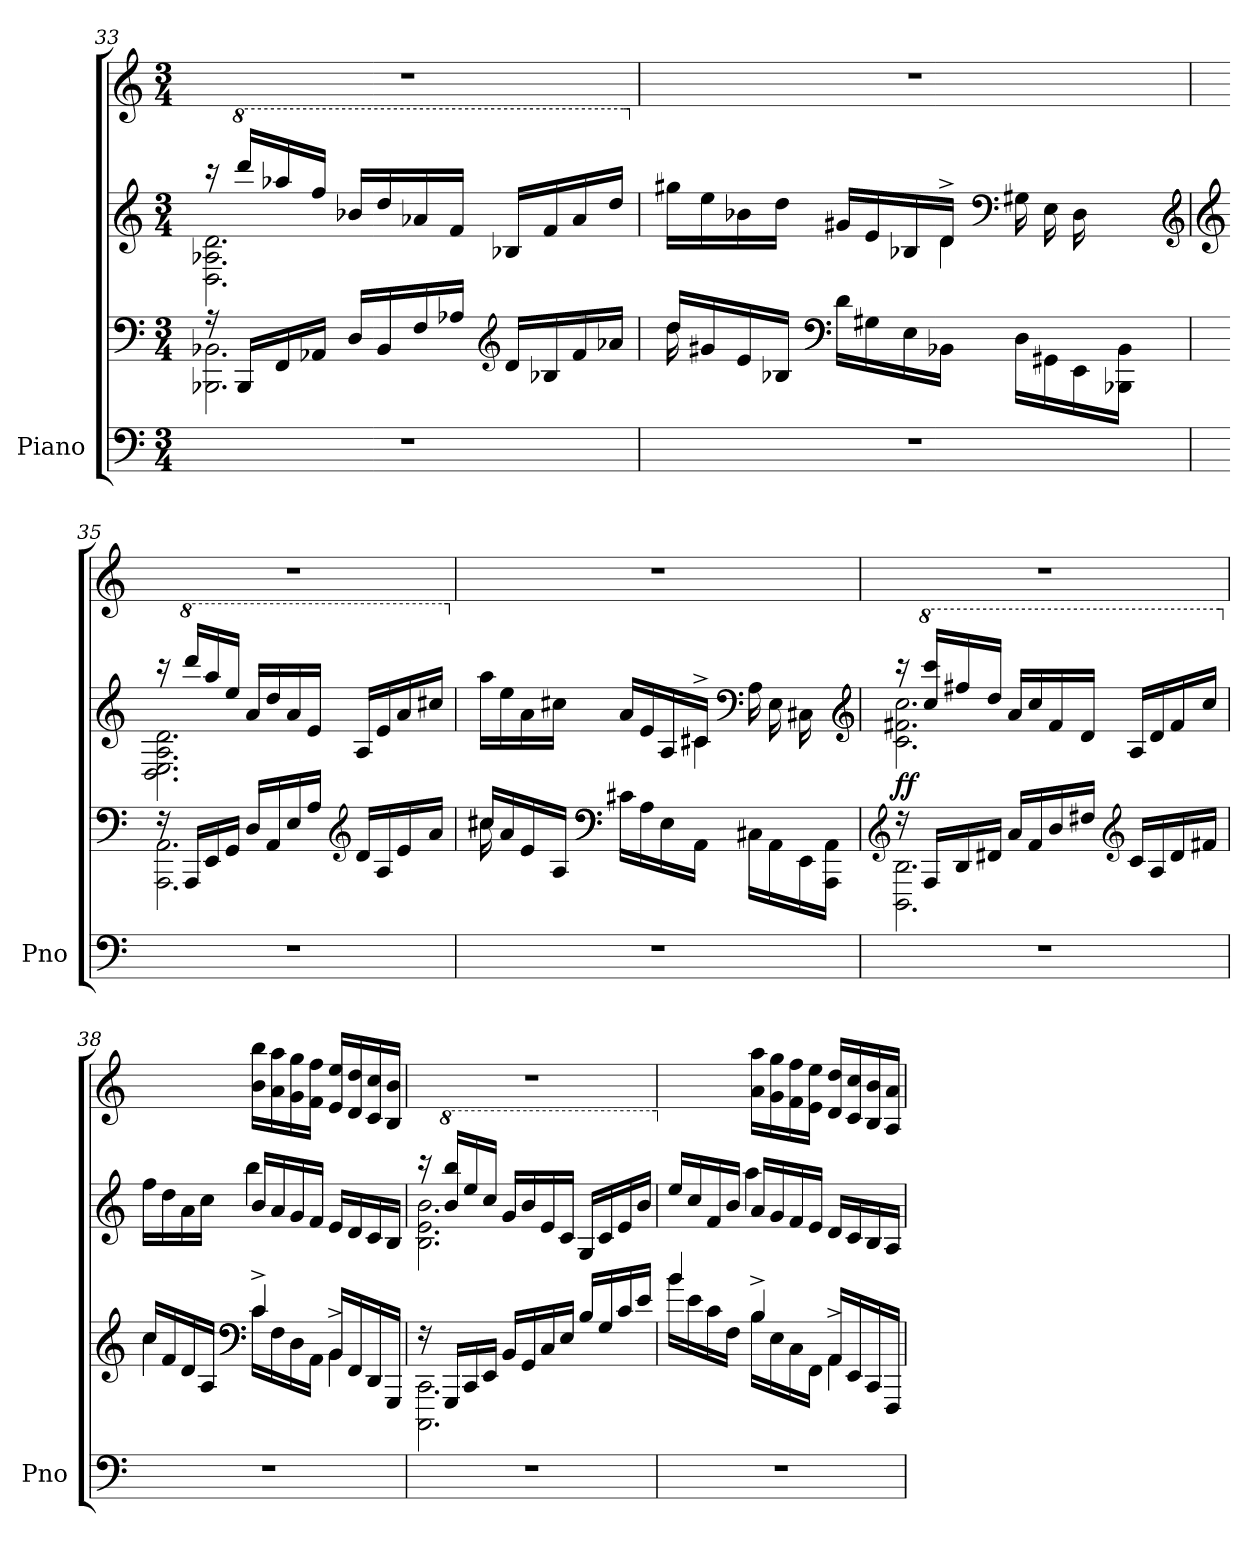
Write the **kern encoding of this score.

**kern	**kern	**kern	**kern	**dynam
*part1	*part1	*part1	*part1	*part1
*staff4	*staff3	*staff2	*staff1	*staff1/2/3/4
*I"Piano	*	*	*	*
*I'Pno	*	*	*	*
!!LO:LB:g=z
*clefF4	*clefF4	*clefG2	*clefG2	*
*k[]	*k[]	*k[]	*k[]	*
*C:	*C:	*C:	*C:	*
*M3/4	*M3/4	*M3/4	*M3/4	*
=33	=33	=33	=33	=33
*	*^	*^	*	*
2.r	2.BBB-X\ 2.BB-X\	16rA	16rccc	2.D\ 2.A-X\ 2.d\	2.r	.
*	*	*	*8va	*	*	*
.	.	16BBB-/LL	16dddd/LL	.	.	.
.	.	16FF/	16aaa-X/	.	.	.
.	.	16AA-X/JJ	16fff/JJ	.	.	.
.	.	16D/LL	16bb-X/LL	.	.	.
.	.	16BB-/	16ddd/	.	.	.
.	.	16F/	16aa-X/	.	.	.
.	.	16A-X/JJ	16ff/JJ	.	.	.
*	*clefG2	*	*	*	*	*
.	.	16d/LL	16b-X/LL	.	.	.
.	.	16B-X/	16ff/	.	.	.
.	.	16f/	16aa-/	.	.	.
.	.	16a-X/JJ	16ddd/JJ	.	.	.
=34	=34	=34	=34	=34	=34	=34
*	*	*^	*	*	*	*
*	*	*	*	*X8va	*	*	*
2.r	16dd\	8.ryy	16dd/LL	16gg#X\LL	4..ryy	2.r	.
.	8.ryy	.	16g#X/	16ee\	.	.	.
.	.	.	16e/	16b-X\	.	.	.
.	.	16ryy@	16B-X/JJ	16dd\JJ	.	.	.
*	*clefF4	*	*	*	*	*	*
.	2ryy	16ryy@	16d\LL	16g#X/LL	.	.	.
.	.	16ryy@	16G#X\	16e/	.	.	.
.	.	16ryy@	16E\	16B-X/	.	.	.
.	.	16ryy@	16BB-X\JJ	16d^/JJ	4d\	.	.
*	*	*	*	*clefF4	*	*	*
.	.	16ryy@	16D\LL	16G#X\LL	.	.	.
.	.	16ryy@	16GG#X\	16E\	.	.	.
.	.	16ryy@	16EE\	16D\	.	.	.
.	.	16BB-X/JJ	16BBB-X\ 16BB-\JJ	16ryy	16ryy	.	.
*	*v	*v	*v	*	*	*	*
*	*	*clefG2	*	*	*
!!LO:LB:g=z
=35	=35	=35	=35	=35	=35
*	*	*clefG2	*	*	*
*	*^	*	*	*	*
2.r	2.AAA\ 2.AA\	16rF	16rccc	2.D\ 2.E\ 2.A\ 2.d\	2.r	.
*	*	*	*8va	*	*	*
.	.	16AAA/LL	16dddd/LL	.	.	.
.	.	16EE/	16aaa/	.	.	.
.	.	16GG/JJ	16eee/JJ	.	.	.
.	.	16D/LL	16aa/LL	.	.	.
.	.	16AA/	16ddd/	.	.	.
.	.	16E/	16aa/	.	.	.
.	.	16A/JJ	16ee/JJ	.	.	.
*	*clefG2	*	*	*	*	*
.	.	16d/LL	16a/LL	.	.	.
.	.	16A/	16ee/	.	.	.
.	.	16e/	16aa/	.	.	.
.	.	16a/JJ	16ccc#X/JJ	.	.	.
=36	=36	=36	=36	=36	=36	=36
*	*	*^	*	*	*	*
*	*	*	*	*X8va	*	*	*
2.r	16cc#\	8.ryy	16cc#X/LL	16aa\LL	4..ryy	2.r	.
.	8.ryy	.	16a/	16ee\	.	.	.
.	.	.	16e/	16a\	.	.	.
.	.	16ryy@	16A/JJ	16cc#X\JJ	.	.	.
*	*clefF4	*	*	*	*	*	*
.	2ryy	16ryy@	16c#X\LL	16a/LL	.	.	.
.	.	16ryy@	16A\	16e/	.	.	.
.	.	16ryy@	16E\	16A/	.	.	.
.	.	16ryy@	16AA\JJ	16c#^/JJ	4c#X\	.	.
*	*	*	*	*clefF4	*	*	*
.	.	16ryy@	16C#X\LL	16A\LL	.	.	.
.	.	16ryy@	16AA\	16E\	.	.	.
.	.	16ryy@	16EE\	16C#X\	.	.	.
.	.	16AA/JJ	16AAA\ 16AA\JJ	16ryy	16ryy	.	.
*	*v	*v	*v	*	*	*	*
*	*	*clefG2	*	*	*
=37	=37	=37	=37	=37	=37
*	*^	*	*	*	*
*	*	*^	*	*	*	*
!	!	!	!	!	!	!	!LO:DY:b=2
*	*	*v	*v	*	*	*	*
2.r	2.DDD\ 2.DD\	16rF	16rccc	2.c\ 2.f#X\ 2.cc\	2.r	ff
*	*	*	*8va	*	*	*
.	.	16AAA/LL	16ccc/ 16cccc/LL	.	.	.
.	.	16DD/	16fff#X/	.	.	.
.	.	16FF#X/JJ	16ddd/JJ	.	.	.
.	.	16C/LL	16aa/LL	.	.	.
.	.	16AA/	16ccc/	.	.	.
.	.	16D/	16ff#/	.	.	.
.	.	16F#X/JJ	16dd/JJ	.	.	.
*	*clefG2	*	*	*	*	*
.	.	16c/LL	16a/LL	.	.	.
.	.	16A/	16dd/	.	.	.
.	.	16d/	16ff#/	.	.	.
.	.	16f#X/JJ	16ccc/JJ	.	.	.
!!LO:LB:g=z
=38	=38	=38	=38	=38	=38	=38
*	*	*	*X8va	*	*	*
2.r	4cc\	16cc/LL	16ff\LL	4ryy	4ryy	.
.	.	16f/	16dd\	.	.	.
.	.	16d/	16a\	.	.	.
.	.	16A/JJ	16cc\JJ	.	.	.
*	*clefF4	*	*	*	*	*
.	4c^/	16c\LL	16b/LL	4bb\	16b\ 16bb\LL	.
.	.	16F\	16a/	.	16a\ 16aa\	.
.	.	16D\	16g/	.	16g\ 16gg\	.
.	.	16AA\JJ	16f/JJ	.	16f\ 16ff\JJ	.
.	4BB^\	16BB/LL	16e/LL	4ryy	16e/ 16ee/LL	.
.	.	16FF/	16d/	.	16d/ 16dd/	.
.	.	16DD/	16c/	.	16c/ 16cc/	.
.	.	16GGG/JJ	16B/JJ	.	16B/ 16b/JJ	.
=39	=39	=39	=39	=39	=39	=39
2.r	2.CCC\ 2.CC\	16rF	16rccc	2.B\ 2.e\ 2.b\	2.r	.
*	*	*	*8va	*	*	*
.	.	16GGG/LL	16bb/ 16bbb/LL	.	.	.
.	.	16CC/	16eee/	.	.	.
.	.	16EE/JJ	16ccc/JJ	.	.	.
.	.	16BB/LL	16gg/LL	.	.	.
.	.	16GG/	16bb/	.	.	.
.	.	16C/	16ee/	.	.	.
.	.	16E/JJ	16cc/JJ	.	.	.
.	.	16B/LL	16g/LL	.	.	.
.	.	16G/	16cc/	.	.	.
.	.	16c/	16ee/	.	.	.
.	.	16e/JJ	16bb/JJ	.	.	.
=40	=40	=40	=40	=40	=40	=40
*	*	*	*X8va	*	*	*
2.r	4b/	16b\LL	16ee/LL	4ryy	4ryy	.
.	.	16e\	16cc/	.	.	.
.	.	16c\	16f/	.	.	.
.	.	16F\JJ	16b/JJ	.	.	.
.	4B^/	16B\LL	16a/LL	4aa\	16a\ 16aa\LL	.
.	.	16E\	16g/	.	16g\ 16gg\	.
.	.	16C\	16f/	.	16f\ 16ff\	.
.	.	16FF\JJ	16e/JJ	.	16e\ 16ee\JJ	.
.	4AA^\	16AA/LL	16d/LL	4ryy	16d/ 16dd/LL	.
.	.	16EE/	16c/	.	16c/ 16cc/	.
.	.	16CC/	16B/	.	16B/ 16b/	.
.	.	16FFF/JJ	16A/JJ	.	16A/ 16a/JJ	.
*	*v	*v	*	*	*	*
*	*	*v	*v	*	*
=	=	=	=	=
*-	*-	*-	*-	*-
